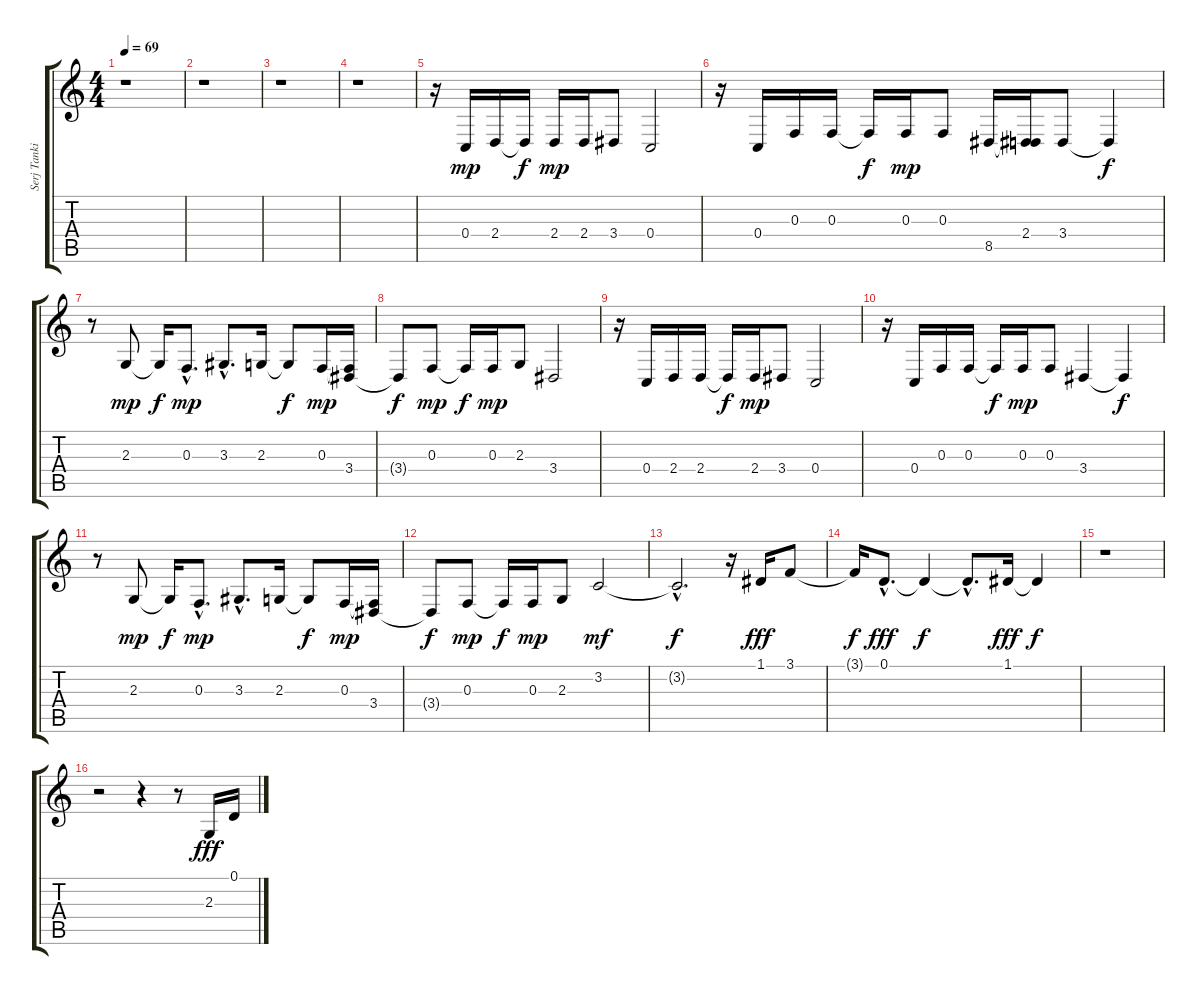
\track ("Serj Tankian" "Serj Tanki") {instrument lead2sawtooth}
\staff {score tabs}
\tuning (D4 A3 F3 C3 G2 C2) {hide}
\ts (4 4)
\tempo 69
\clef g2
\ks c
r.1{dy mp instrument lead2sawtooth} |
r.1 |
r.1 |
r.1 |
r.16 0.4.16 2.4.16 2.4{t}.16{dy f} 2.4.16{dy mp} 2.4.16 3.4.8 0.4.2 |
r.16 0.4.16 0.3.16 0.3.16 0.3{t}.16{dy f} 0.3.16{dy mp} 0.3.8 8.5.16 (2.4 8.5{t}).16 3.4.8 3.4{t}.4{dy f} |
r.8 2.3.8{dy mp} 2.3{t}.16{dy f} 0.3{hac}.8{d dy mp} 3.3{hac}.8{d} 2.3.16 2.3{t}.8{dy f} 0.3.16{dy mp} (0.3{t} 3.4).16 |
3.4{t}.8{dy f} 0.3.8{dy mp} 0.3{t}.16{dy f} 0.3.16{dy mp} 2.3.8 3.4.2 |
r.16 0.4.16 2.4.16 2.4.16 2.4{t}.16{dy f} 2.4.16{dy mp} 3.4.8 0.4.2 |
r.16 0.4.16 0.3.16 0.3.16 0.3{t}.16{dy f} 0.3.16{dy mp} 0.3.8 3.4.4 3.4{t}.4{dy f} |
r.8 2.3.8{dy mp} 2.3{t}.16{dy f} 0.3{hac}.8{d dy mp} 3.3{hac}.8{d} 2.3.16 2.3{t}.8{dy f} 0.3.16{dy mp} (0.3{t} 3.4).16 |
3.4{t}.8{dy f} 0.3.8{dy mp} 0.3{t}.16{dy f} 0.3.16{dy mp} 2.3.8 3.2.2{dy mf} |
3.2{hac t}.2{d dy f} r.16 1.1.16{dy fff} 3.1.8 |
3.1{t}.16{dy f} 0.1{hac}.8{d dy fff} 0.1{t}.4{dy f} 0.1{hac t}.8{d} 1.1.16{dy fff} 1.1{t}.4{dy f} |
r.1 |
r.2 r.4 r.8 2.3.16{dy fff} 0.1.16
